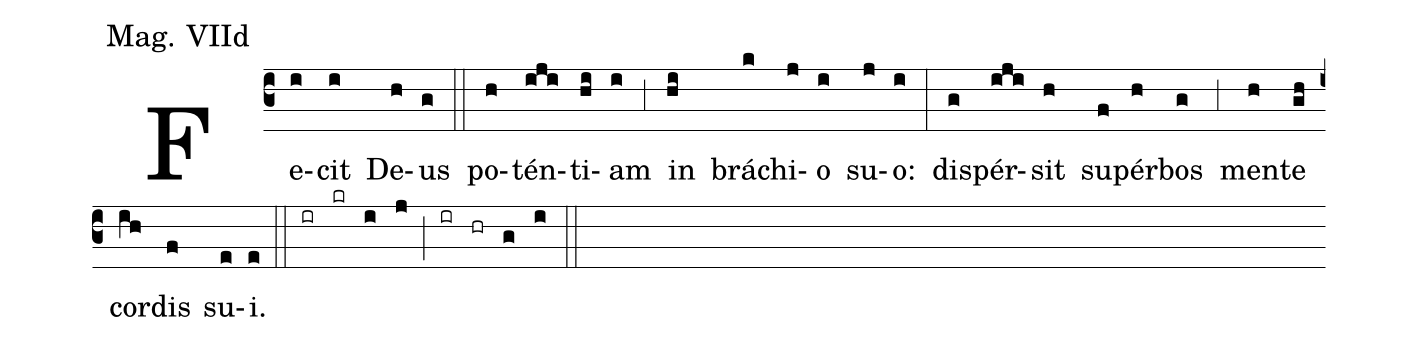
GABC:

annotation: Mag. VIId;
%%
(c3) Fe(i)cit(i) De(h)us(g) (::) po(h)tén(iji)ti(hi)am(i) (;3) in(hi) brá(k)chi(j)o(i) su(j)o:(i) (:) di(g)spér(iji)sit(h) su(f)pér(h)bos(g) (;3) men(h)te(gh) cor(ih)dis(f) su(e)i.(e) (::) (ir)(kr)(i)(j)(;)(ir)(hr)(g)(i)(::)
